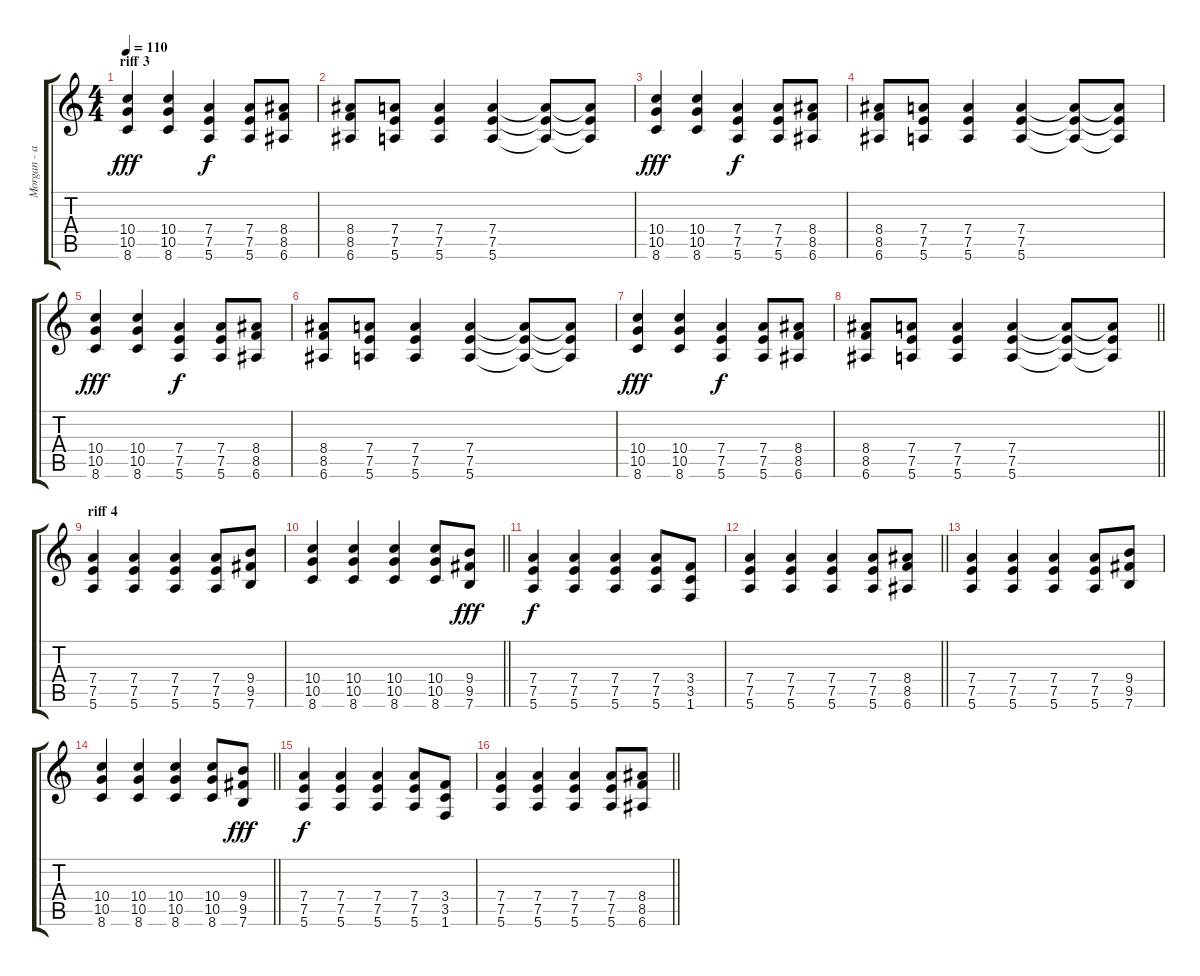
\track ("Morgan - addit. guitar" "Morgan - a") {instrument distortionguitar}
\staff {score tabs}
\tuning (E4 B3 G3 D3 A2 E2) {hide}
\ts (4 4)
\section ("" "riff 3")
\tempo 110
\clef g2
\ks c
(10.4 10.5 8.6).4{dy fff} (10.4 10.5 8.6).4 (7.4 7.5 5.6).4{dy f} (7.4 7.5 5.6).8 (8.4 8.5 6.6).8 |
(8.4 8.5 6.6).8 (7.4 7.5 5.6).8 (7.4 7.5 5.6).4 (7.4 7.5 5.6).4 (7.4{t} 7.5{t} 5.6{t}).8 (7.4{t} 7.5{t} 5.6{t}).8 |
(10.4 10.5 8.6).4{dy fff} (10.4 10.5 8.6).4 (7.4 7.5 5.6).4{dy f} (7.4 7.5 5.6).8 (8.4 8.5 6.6).8 |
(8.4 8.5 6.6).8 (7.4 7.5 5.6).8 (7.4 7.5 5.6).4 (7.4 7.5 5.6).4 (7.4{t} 7.5{t} 5.6{t}).8 (7.4{t} 7.5{t} 5.6{t}).8 |
(10.4 10.5 8.6).4{dy fff} (10.4 10.5 8.6).4 (7.4 7.5 5.6).4{dy f} (7.4 7.5 5.6).8 (8.4 8.5 6.6).8 |
(8.4 8.5 6.6).8 (7.4 7.5 5.6).8 (7.4 7.5 5.6).4 (7.4 7.5 5.6).4 (7.4{t} 7.5{t} 5.6{t}).8 (7.4{t} 7.5{t} 5.6{t}).8 |
(10.4 10.5 8.6).4{dy fff} (10.4 10.5 8.6).4 (7.4 7.5 5.6).4{dy f} (7.4 7.5 5.6).8 (8.4 8.5 6.6).8 |
\barLineRight lightlight
(8.4 8.5 6.6).8 (7.4 7.5 5.6).8 (7.4 7.5 5.6).4 (7.4 7.5 5.6).4 (7.4{t} 7.5{t} 5.6{t}).8 (7.4{t} 7.5{t} 5.6{t}).8 |
\section ("" "riff 4")
(7.4 7.5 5.6).4 (7.4 7.5 5.6).4 (7.4 7.5 5.6).4 (7.4 7.5 5.6).8 (9.4 9.5 7.6).8 |
\barLineRight lightlight
(10.4 10.5 8.6).4 (10.4 10.5 8.6).4 (10.4 10.5 8.6).4 (10.4 10.5 8.6).8 (9.4 9.5 7.6).8{dy fff} |
(7.4 7.5 5.6).4{dy f} (7.4 7.5 5.6).4 (7.4 7.5 5.6).4 (7.4 7.5 5.6).8 (3.4 3.5 1.6).8 |
\barLineRight lightlight
(7.4 7.5 5.6).4 (7.4 7.5 5.6).4 (7.4 7.5 5.6).4 (7.4 7.5 5.6).8 (8.4 8.5 6.6).8 |
(7.4 7.5 5.6).4 (7.4 7.5 5.6).4 (7.4 7.5 5.6).4 (7.4 7.5 5.6).8 (9.4 9.5 7.6).8 |
\barLineRight lightlight
(10.4 10.5 8.6).4 (10.4 10.5 8.6).4 (10.4 10.5 8.6).4 (10.4 10.5 8.6).8 (9.4 9.5 7.6).8{dy fff} |
(7.4 7.5 5.6).4{dy f} (7.4 7.5 5.6).4 (7.4 7.5 5.6).4 (7.4 7.5 5.6).8 (3.4 3.5 1.6).8 |
\barLineRight lightlight
(7.4 7.5 5.6).4 (7.4 7.5 5.6).4 (7.4 7.5 5.6).4 (7.4 7.5 5.6).8 (8.4 8.5 6.6).8
